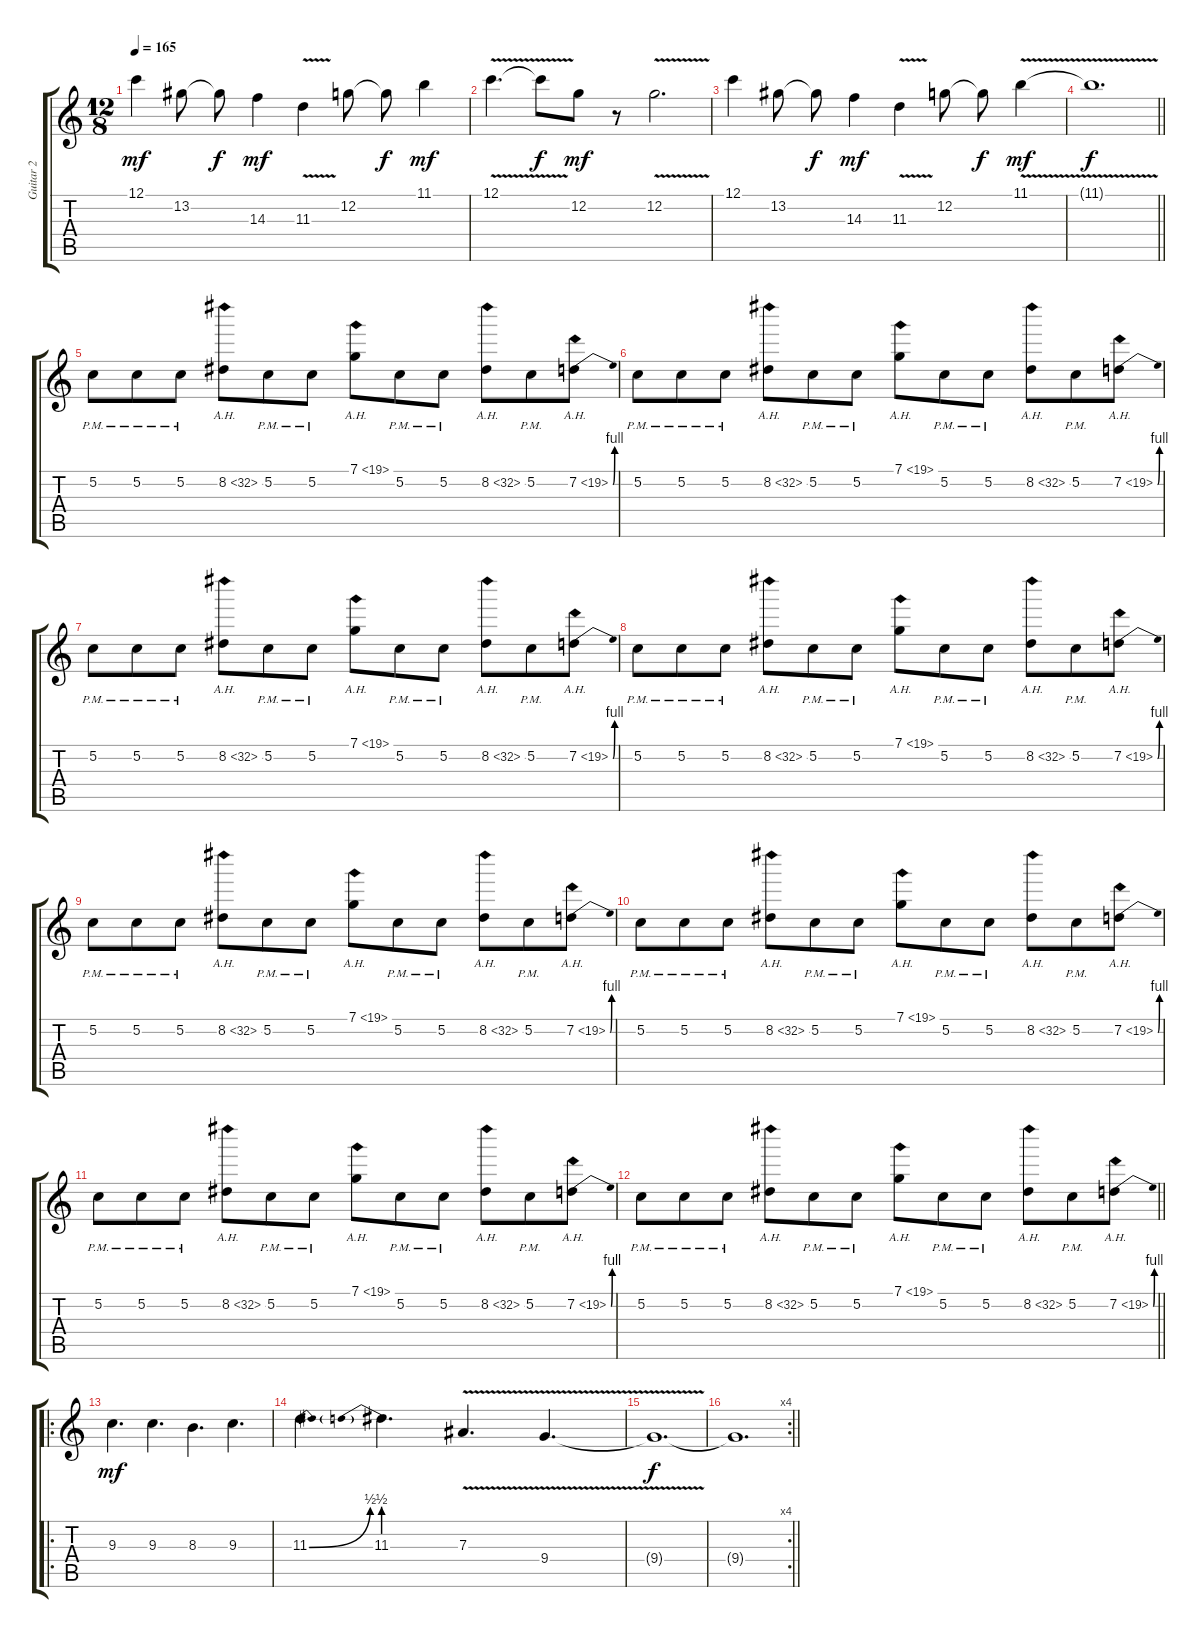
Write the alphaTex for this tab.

\track ("Guitar 2" "Guitar 2") {instrument distortionguitar}
\staff {score tabs}
\tuning (C4 G3 Eb3 Bb2 F2 C2) {hide}
\ts (12 8)
\tempo 165
\clef g2
\ks c
12.1.4{dy mf} 13.2.8 13.2{t}.8{dy f} 14.3.4{dy mf} 11.3{v}.4 12.2.8 12.2{t}.8{dy f} 11.1.4{dy mf} |
12.1{v}.4{d} 12.1{t}.8{dy f} 12.2.8{dy mf} r.8 12.2{v}.2{d} |
12.1.4 13.2.8 13.2{t}.8{dy f} 14.3.4{dy mf} 11.3{v}.4 12.2.8 12.2{t}.8{dy f} 11.1{v}.4{dy mf} |
\barLineRight lightlight
11.1{t}.1{d dy f} |
\section ("" "")
5.2{pm}.8{volume 0} 5.2{pm}.8{volume 13} 5.2{pm}.8 8.2{ah 24}.8 5.2{pm}.8 5.2{pm}.8 7.1{ah 12}.8 5.2{pm}.8 5.2{pm}.8 8.2{ah 24}.8 5.2{pm}.8 7.2{be (bend 0 0 60 4) ah 12}.8 |
5.2{pm}.8 5.2{pm}.8 5.2{pm}.8 8.2{ah 24}.8 5.2{pm}.8 5.2{pm}.8 7.1{ah 12}.8 5.2{pm}.8 5.2{pm}.8 8.2{ah 24}.8 5.2{pm}.8 7.2{be (bend 0 0 60 4) ah 12}.8 |
5.2{pm}.8 5.2{pm}.8 5.2{pm}.8 8.2{ah 24}.8 5.2{pm}.8 5.2{pm}.8 7.1{ah 12}.8 5.2{pm}.8 5.2{pm}.8 8.2{ah 24}.8 5.2{pm}.8 7.2{be (bend 0 0 60 4) ah 12}.8 |
5.2{pm}.8 5.2{pm}.8 5.2{pm}.8 8.2{ah 24}.8 5.2{pm}.8 5.2{pm}.8 7.1{ah 12}.8 5.2{pm}.8 5.2{pm}.8 8.2{ah 24}.8 5.2{pm}.8 7.2{be (bend 0 0 60 4) ah 12}.8 |
5.2{pm}.8 5.2{pm}.8 5.2{pm}.8 8.2{ah 24}.8 5.2{pm}.8 5.2{pm}.8 7.1{ah 12}.8 5.2{pm}.8 5.2{pm}.8 8.2{ah 24}.8 5.2{pm}.8 7.2{be (bend 0 0 60 4) ah 12}.8 |
5.2{pm}.8 5.2{pm}.8 5.2{pm}.8 8.2{ah 24}.8 5.2{pm}.8 5.2{pm}.8 7.1{ah 12}.8 5.2{pm}.8 5.2{pm}.8 8.2{ah 24}.8 5.2{pm}.8 7.2{be (bend 0 0 60 4) ah 12}.8 |
5.2{pm}.8 5.2{pm}.8 5.2{pm}.8 8.2{ah 24}.8 5.2{pm}.8 5.2{pm}.8 7.1{ah 12}.8 5.2{pm}.8 5.2{pm}.8 8.2{ah 24}.8 5.2{pm}.8 7.2{be (bend 0 0 60 4) ah 12}.8 |
\barLineRight lightlight
5.2{pm}.8 5.2{pm}.8 5.2{pm}.8 8.2{ah 24}.8 5.2{pm}.8 5.2{pm}.8 7.1{ah 12}.8 5.2{pm}.8 5.2{pm}.8 8.2{ah 24}.8 5.2{pm}.8 7.2{be (bend 0 0 60 4) ah 12}.8 |
\ro
\section ("" "")
9.3.4{d dy mf} 9.3.4{d} 8.3.4{d} 9.3.4{d} |
11.3{be (bend 0 0 60 2)}.4{d} 11.3{be (prebend 0 2 60 2)}.4{d} 7.3{v}.4{d} 9.4{v}.4{d} |
9.4{t}.1{d dy f} |
\rc 4
\barLineRight lightlight
9.4{t}.1{d}
